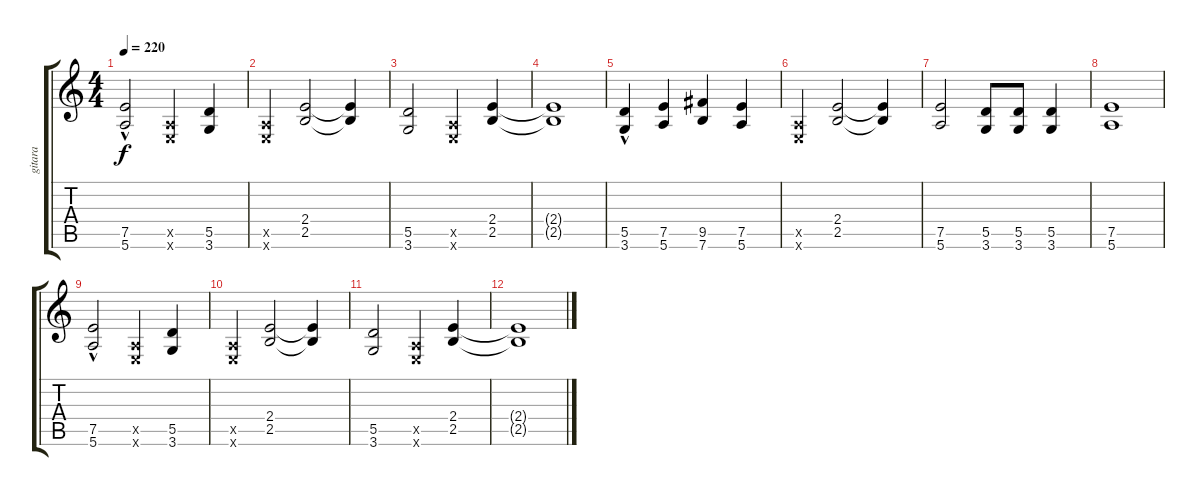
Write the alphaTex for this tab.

\track ("gitara" "gitara") {instrument overdrivenguitar}
\staff {score tabs}
\tuning (E4 B3 G3 D3 A2 E2) {hide}
\ts (4 4)
\tempo 220
\clef g2
\ks c
(7.5{hac} 5.6).2{dy f} (0.5{x} 0.6{x}).4 (5.5 3.6).4 |
(0.5{x} 0.6{x}).4 (2.4 2.5).2 (2.4{t} 2.5{t}).4 |
(5.5 3.6).2 (0.5{x} 0.6{x}).4 (2.4 2.5).4 |
(2.4{t} 2.5{t}).1 |
(5.5{hac} 3.6).4 (7.5 5.6).4 (9.5 7.6).4 (7.5 5.6).4 |
(0.5{x} 0.6{x}).4 (2.4 2.5).2 (2.4{t} 2.5{t}).4 |
(7.5 5.6).2 (5.5 3.6).8 (5.5 3.6).8 (5.5 3.6).4 |
(7.5 5.6).1 |
(7.5{hac} 5.6).2 (0.5{x} 0.6{x}).4 (5.5 3.6).4 |
(0.5{x} 0.6{x}).4 (2.4 2.5).2 (2.4{t} 2.5{t}).4 |
(5.5 3.6).2 (0.5{x} 0.6{x}).4 (2.4 2.5).4 |
(2.4{t} 2.5{t}).1
